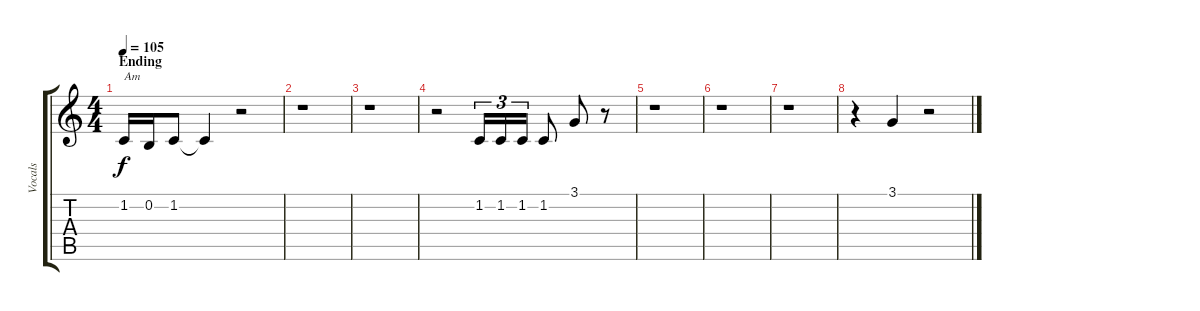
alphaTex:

\track ("Vocals" "Vocals") {instrument sopranosax}
\staff {score tabs}
\tuning (E4 B3 G3 D3 A2 E2) {hide}
\ts (4 4)
\section ("" "Ending")
\tempo 105
\clef g2
\ks aminor
1.2{t}.16{txt "Am" dy f} 0.2.16 1.2.8 1.2{t}.4 r.2 |
r.1 |
r.1 |
r.2 1.2.16{tu (3 2)} 1.2.16{tu (3 2)} 1.2.16{tu (3 2)} 1.2.8 3.1.8 r.8 |
r.1 |
r.1 |
r.1 |
r.4 3.1.4 r.2
